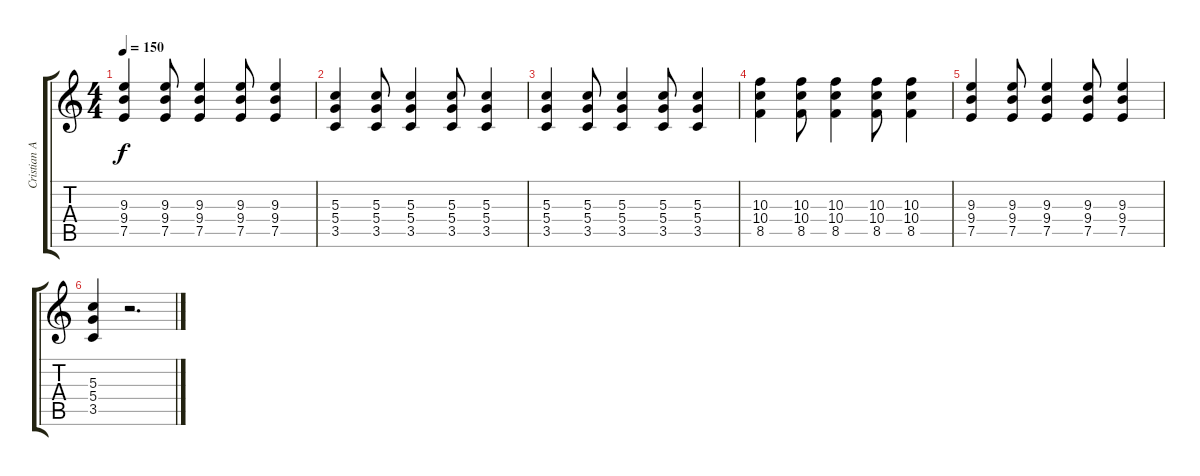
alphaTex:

\track ("Cristian Aldana" "Cristian A") {instrument distortionguitar}
\staff {score tabs}
\tuning (E4 B3 G3 D3 A2 E2) {hide}
\ts (4 4)
\tempo 150
\clef g2
\ks c
(9.3 9.4 7.5).4{dy f} (9.3 9.4 7.5).8 (9.3 9.4 7.5).4 (9.3 9.4 7.5).8 (9.3 9.4 7.5).4 |
(5.3 5.4 3.5).4 (5.3 5.4 3.5).8 (5.3 5.4 3.5).4 (5.3 5.4 3.5).8 (5.3 5.4 3.5).4 |
(5.3 5.4 3.5).4 (5.3 5.4 3.5).8 (5.3 5.4 3.5).4 (5.3 5.4 3.5).8 (5.3 5.4 3.5).4 |
(10.3 10.4 8.5).4 (10.3 10.4 8.5).8 (10.3 10.4 8.5).4 (10.3 10.4 8.5).8 (10.3 10.4 8.5).4 |
(9.3 9.4 7.5).4 (9.3 9.4 7.5).8 (9.3 9.4 7.5).4 (9.3 9.4 7.5).8 (9.3 9.4 7.5).4 |
(5.3 5.4 3.5).4 r.2{d}
